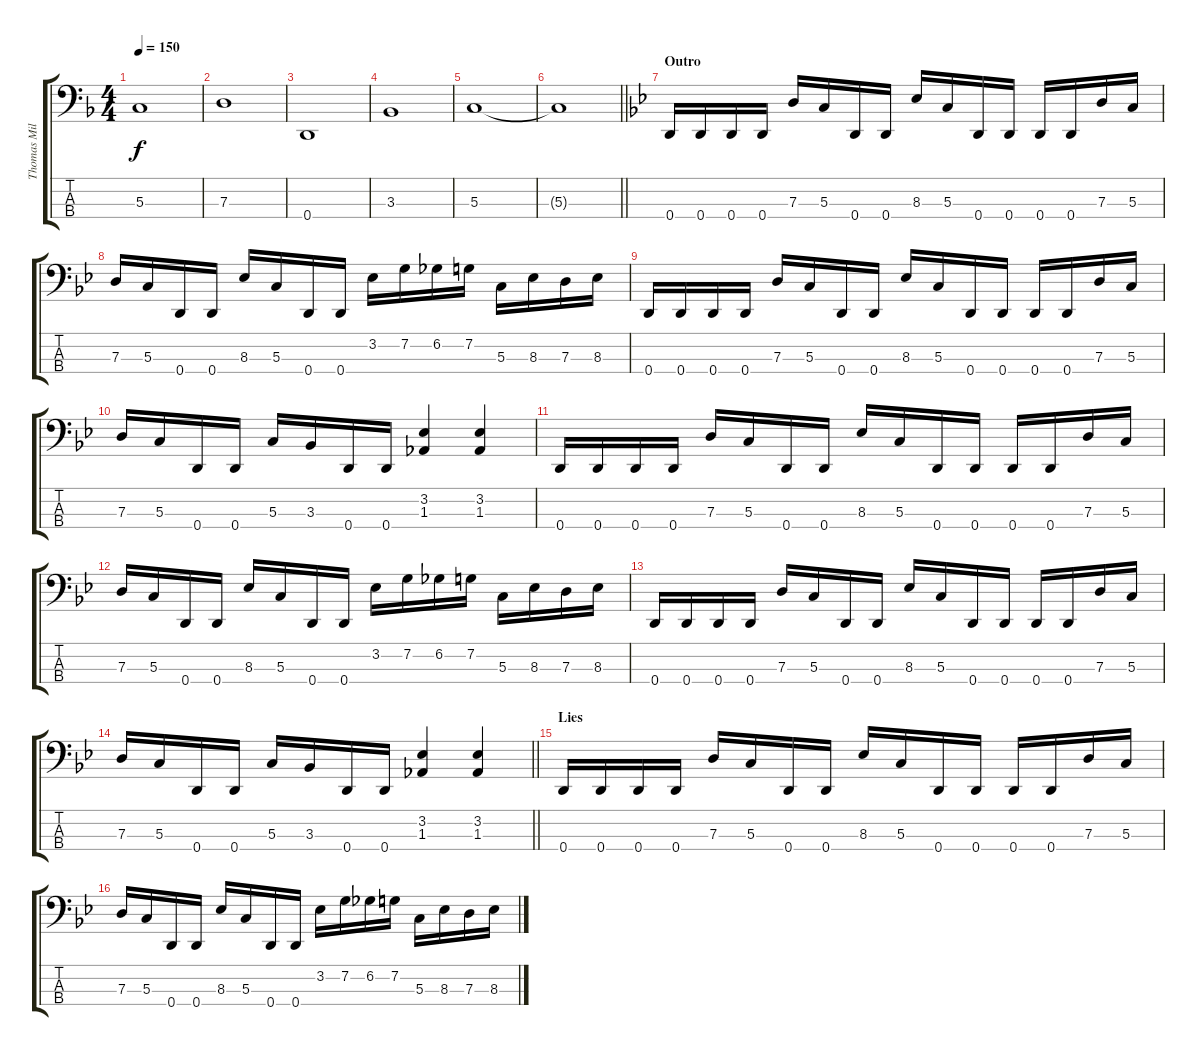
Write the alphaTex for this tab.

\track ("Thomas Miller" "Thomas Mil") {instrument electricbassfinger}
\staff {score tabs}
\tuning (F2 C2 G1 D1) {hide}
\ts (4 4)
\tempo 150
\clef f4
\ks dminor
5.3.1{dy f} |
7.3.1 |
0.4.1 |
3.3.1 |
5.3.1 |
\barLineRight lightlight
5.3{t}.1 |
\section ("" "Outro")
\ks gminor
0.4.16 0.4.16 0.4.16 0.4.16 7.3.16 5.3.16 0.4.16 0.4.16 8.3.16 5.3.16 0.4.16 0.4.16 0.4.16 0.4.16 7.3.16 5.3.16 |
7.3.16 5.3.16 0.4.16 0.4.16 8.3.16 5.3.16 0.4.16 0.4.16 3.2.16 7.2.16 6.2.16 7.2.16 5.3.16 8.3.16 7.3.16 8.3.16 |
0.4.16 0.4.16 0.4.16 0.4.16 7.3.16 5.3.16 0.4.16 0.4.16 8.3.16 5.3.16 0.4.16 0.4.16 0.4.16 0.4.16 7.3.16 5.3.16 |
7.3.16 5.3.16 0.4.16 0.4.16 5.3.16 3.3.16 0.4.16 0.4.16 (3.2 1.3).4 (3.2 1.3).4 |
0.4.16 0.4.16 0.4.16 0.4.16 7.3.16 5.3.16 0.4.16 0.4.16 8.3.16 5.3.16 0.4.16 0.4.16 0.4.16 0.4.16 7.3.16 5.3.16 |
7.3.16 5.3.16 0.4.16 0.4.16 8.3.16 5.3.16 0.4.16 0.4.16 3.2.16 7.2.16 6.2.16 7.2.16 5.3.16 8.3.16 7.3.16 8.3.16 |
0.4.16 0.4.16 0.4.16 0.4.16 7.3.16 5.3.16 0.4.16 0.4.16 8.3.16 5.3.16 0.4.16 0.4.16 0.4.16 0.4.16 7.3.16 5.3.16 |
\barLineRight lightlight
7.3.16 5.3.16 0.4.16 0.4.16 5.3.16 3.3.16 0.4.16 0.4.16 (3.2 1.3).4 (3.2 1.3).4 |
\section ("" "Lies")
0.4.16 0.4.16 0.4.16 0.4.16 7.3.16 5.3.16 0.4.16 0.4.16 8.3.16 5.3.16 0.4.16 0.4.16 0.4.16 0.4.16 7.3.16 5.3.16 |
7.3.16 5.3.16 0.4.16 0.4.16 8.3.16 5.3.16 0.4.16 0.4.16 3.2.16 7.2.16 6.2.16 7.2.16 5.3.16 8.3.16 7.3.16 8.3.16
